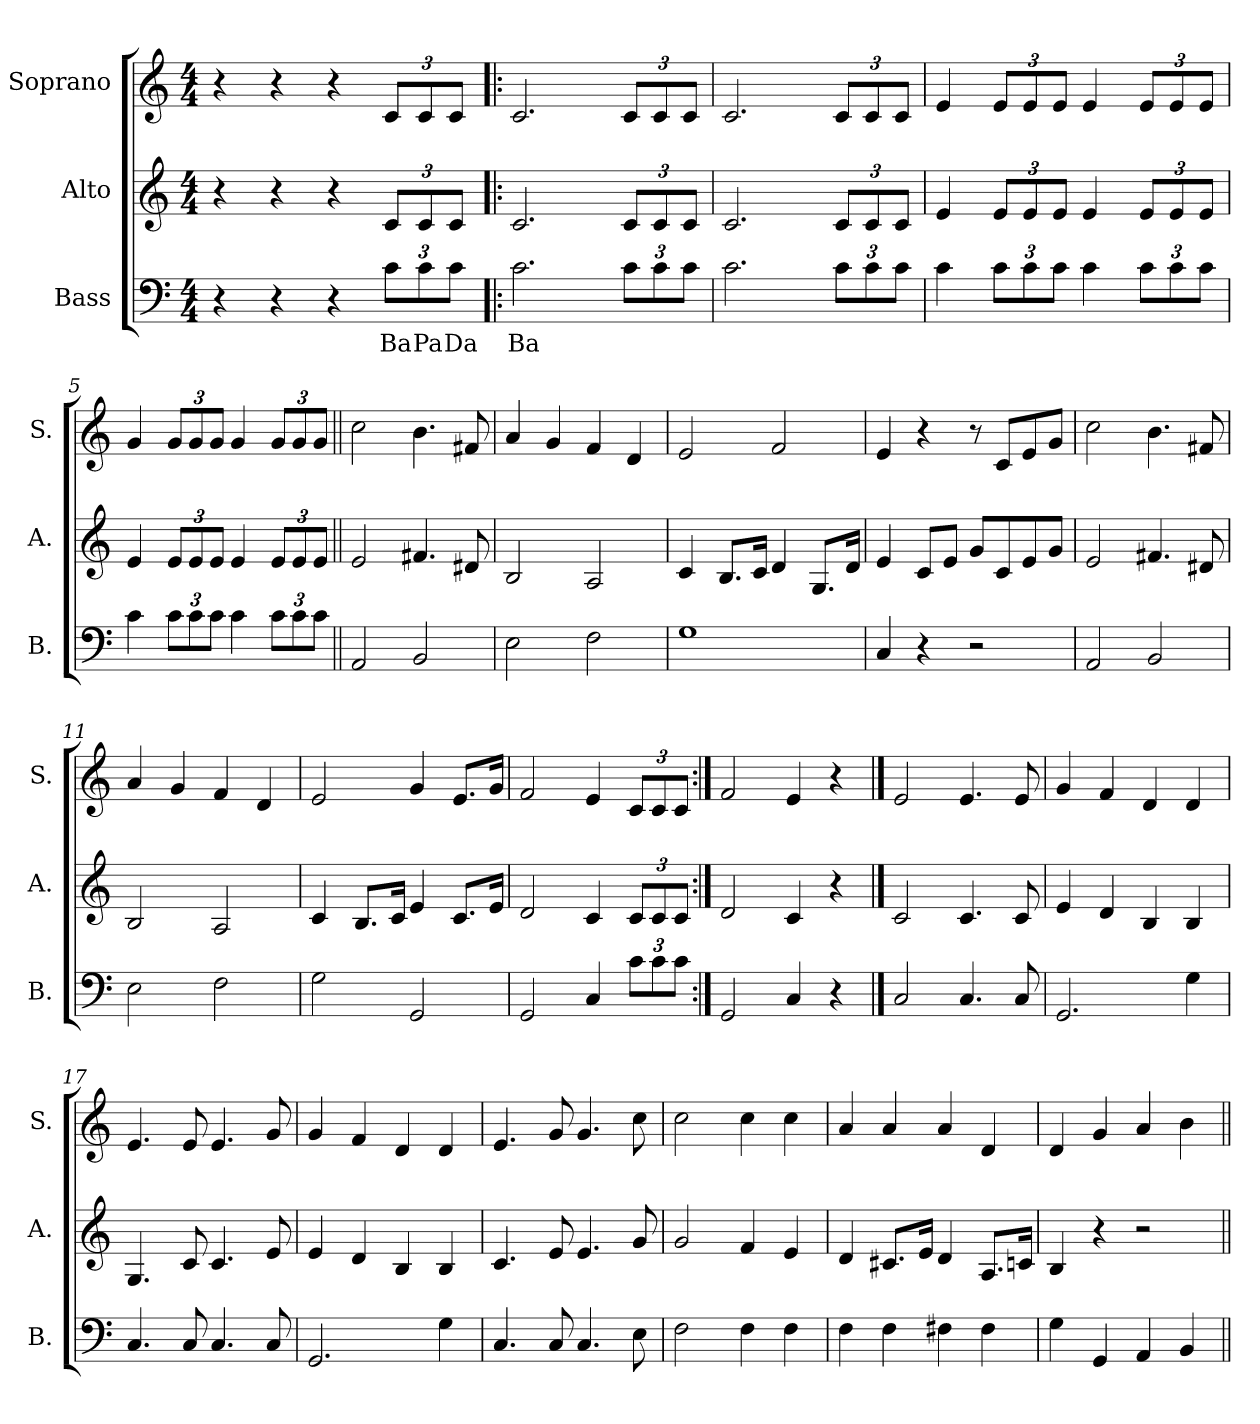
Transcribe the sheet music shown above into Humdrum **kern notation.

**kern	**text	**kern	**kern
*part3	*part3	*part2	*part1
*staff3	*staff3	*staff2	*staff1
*I"Bass	*	*I"Alto	*I"Soprano
*I'B.	*	*I'A.	*I'S.
*clefF4	*	*clefG2	*clefG2
*k[]	*	*k[]	*k[]
*M4/4	*	*M4/4	*M4/4
=1	=1	=1	=1
4r	.	4r	4r
4r	.	4r	4r
4r	.	4r	4r
*Xbrackettup	*	*Xbrackettup	*Xbrackettup
12c\L	Ba	12c/L	12c/L
12c\	Pa	12c/	12c/
12c\J	Da	12c/J	12c/J
=2!|:	=2!|:	=2!|:	=2!|:
2.c\	Ba	2.c/	2.c/
12c\L	.	12c/L	12c/L
12c\	.	12c/	12c/
12c\J	.	12c/J	12c/J
=3	=3	=3	=3
2.c\	.	2.c/	2.c/
12c\L	.	12c/L	12c/L
12c\	.	12c/	12c/
12c\J	.	12c/J	12c/J
=4	=4	=4	=4
4c\	.	4e/	4e/
12c\L	.	12e/L	12e/L
12c\	.	12e/	12e/
12c\J	.	12e/J	12e/J
4c\	.	4e/	4e/
12c\L	.	12e/L	12e/L
12c\	.	12e/	12e/
12c\J	.	12e/J	12e/J
!!LO:LB:g=z
=5	=5	=5	=5
4c\	.	4e/	4g/
12c\L	.	12e/L	12g/L
12c\	.	12e/	12g/
12c\J	.	12e/J	12g/J
4c\	.	4e/	4g/
12c\L	.	12e/L	12g/L
12c\	.	12e/	12g/
12c\J	.	12e/J	12g/J
=6||	=6||	=6||	=6||
2AA/	.	2e/	2cc\
2BB/	.	4.f#X/	4.b\
.	.	8d#X/	8f#X/
=7	=7	=7	=7
2E\	.	2B/	4a/
.	.	.	4g/
2F\	.	2A/	4f/
.	.	.	4d/
=8	=8	=8	=8
1G	.	4c/	2e/
.	.	8.B/L	.
.	.	16c/Jk	.
.	.	4d/	2f/
.	.	8.G/L	.
.	.	16d/Jk	.
=9	=9	=9	=9
4C/	.	4e/	4e/
4r	.	8c/L	4r
.	.	8e/J	.
2r	.	8g/L	8r
.	.	8c/	8c/L
.	.	8e/	8e/
.	.	8g/J	8g/J
=10	=10	=10	=10
2AA/	.	2e/	2cc\
2BB/	.	4.f#X/	4.b\
.	.	8d#X/	8f#X/
!!LO:LB:g=z
=11	=11	=11	=11
2E\	.	2B/	4a/
.	.	.	4g/
2F\	.	2A/	4f/
.	.	.	4d/
=12	=12	=12	=12
2G\	.	4c/	2e/
.	.	8.B/L	.
.	.	16c/Jk	.
2GG/	.	4e/	4g/
.	.	8.c/L	8.e/L
.	.	16e/Jk	16g/Jk
=13	=13	=13	=13
2GG/	.	2d/	2f/
4C/	.	4c/	4e/
12c\L	.	12c/L	12c/L
12c\	.	12c/	12c/
12c\J	.	12c/J	12c/J
=14:|!	=14:|!	=14:|!	=14:|!
2GG/	.	2d/	2f/
4C/	.	4c/	4e/
4r	.	4r	4r
==15	==15	==15	==15
2C/	.	2c/	2e/
4.C/	.	4.c/	4.e/
8C/	.	8c/	8e/
=16	=16	=16	=16
2.GG/	.	4e/	4g/
.	.	4d/	4f/
.	.	4B/	4d/
4G\	.	4B/	4d/
=17	=17	=17	=17
4.C/	.	4.G/	4.e/
8C/	.	8c/	8e/
4.C/	.	4.c/	4.e/
8C/	.	8e/	8g/
!!LO:PB:g=z
=18	=18	=18	=18
2.GG/	.	4e/	4g/
.	.	4d/	4f/
.	.	4B/	4d/
4G\	.	4B/	4d/
=19	=19	=19	=19
4.C/	.	4.c/	4.e/
8C/	.	8e/	8g/
4.C/	.	4.e/	4.g/
8E\	.	8g/	8cc\
=20	=20	=20	=20
2F\	.	2g/	2cc\
4F\	.	4f/	4cc\
4F\	.	4e/	4cc\
=21	=21	=21	=21
4F\	.	4d/	4a/
4F\	.	8.c#X/L	4a/
.	.	16e/Jk	.
4F#X\	.	4d/	4a/
4F#\	.	8.A/L	4d/
.	.	16cn/Jk	.
=22	=22	=22	=22
4G\	.	4B/	4d/
4GG/	.	4r	4g/
4AA/	.	2r	4a/
4BB/	.	.	4b\
=||	=||	=||	=||
*-	*-	*-	*-
